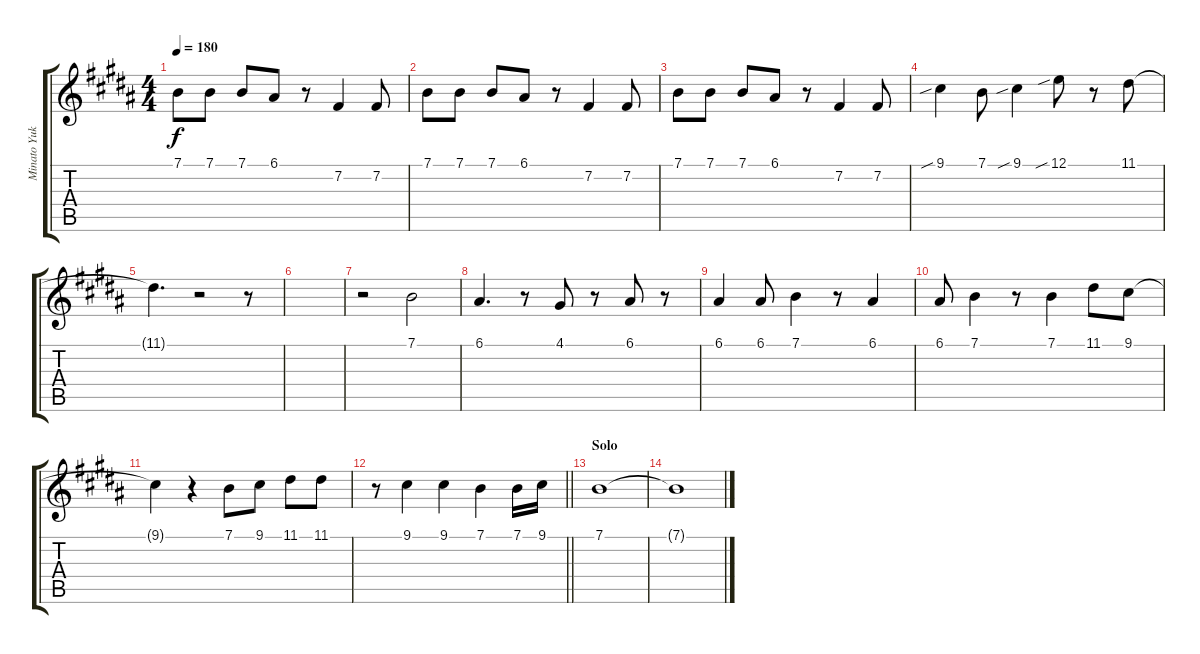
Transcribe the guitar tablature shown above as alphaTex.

\track ("Minato Yukina" "Minato Yuk") {instrument clarinet}
\staff {score tabs}
\tuning (E4 B3 G3 D3 A2 E2) {hide}
\ts (4 4)
\tempo 180
\clef g2
\ks b
7.1.8{dy f} 7.1.8 7.1.8 6.1.8 r.8 7.2.4 7.2.8 |
7.1.8 7.1.8 7.1.8 6.1.8 r.8 7.2.4 7.2.8 |
7.1.8 7.1.8 7.1.8 6.1.8 r.8 7.2.4 7.2.8 |
9.1{sib}.4 7.1.8 9.1{sib}.4 12.1{sib}.8 r.8 11.1.8 |
11.1{t}.4{d} r.2 r.8 |
|
r.2 7.1.2 |
6.1.4{d} r.8 4.1.8 r.8 6.1.8 r.8 |
6.1.4 6.1.8 7.1.4 r.8 6.1.4 |
6.1.8 7.1.4 r.8 7.1.4 11.1.8 9.1.8 |
9.1{t}.4 r.4 7.1.8 9.1.8 11.1.8 11.1.8 |
\barLineRight lightlight
r.8 9.1.4 9.1.4 7.1.4 7.1.16 9.1.16 |
\section ("" "Solo")
7.1.1 |
7.1{t}.1
